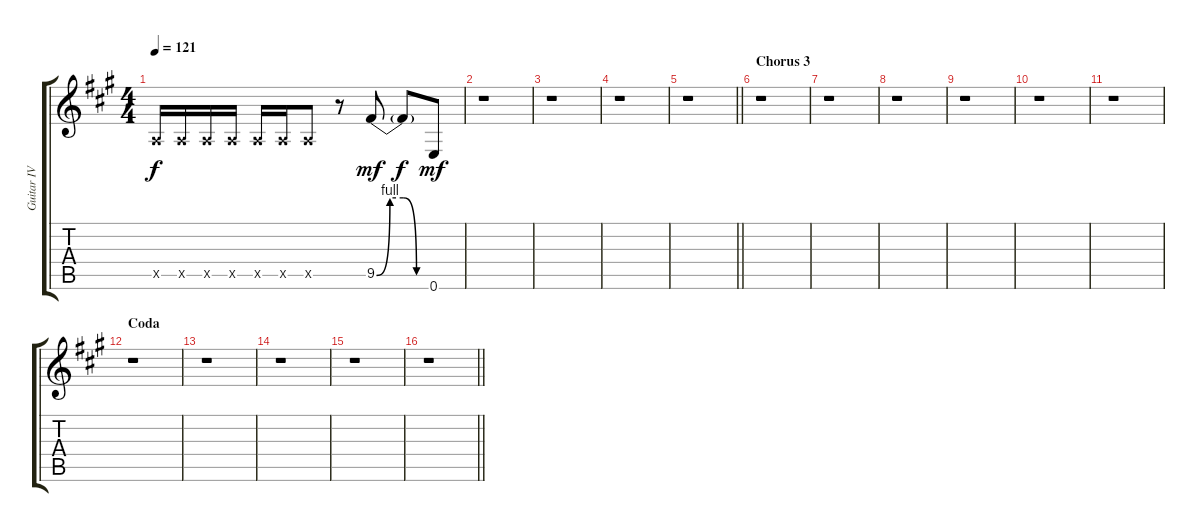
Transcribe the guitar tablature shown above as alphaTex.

\track ("Guitar IV" "Guitar IV") {instrument distortionguitar}
\staff {score tabs}
\tuning (E4 B3 G3 D3 A2 E2) {hide}
\ts (4 4)
\tempo 121
\clef g2
\ks a
0.5{x}.16{dy f} 0.5{x}.16 0.5{x}.16 0.5{x}.16 0.5{x}.16 0.5{x}.16 0.5{x}.8 r.8 9.5{be (custom 0 0 15 4 30 4 45 0 60 0)}.8{dy mf} 9.5{t}.8{dy f} 0.6.8{dy mf} |
r.1 |
r.1 |
r.1 |
\barLineRight lightlight
r.1 |
\section ("" "Chorus 3")
r.1 |
r.1 |
r.1 |
r.1 |
r.1 |
r.1 |
\section ("" "Coda")
r.1 |
r.1 |
r.1 |
r.1 |
\barLineRight lightlight
r.1
